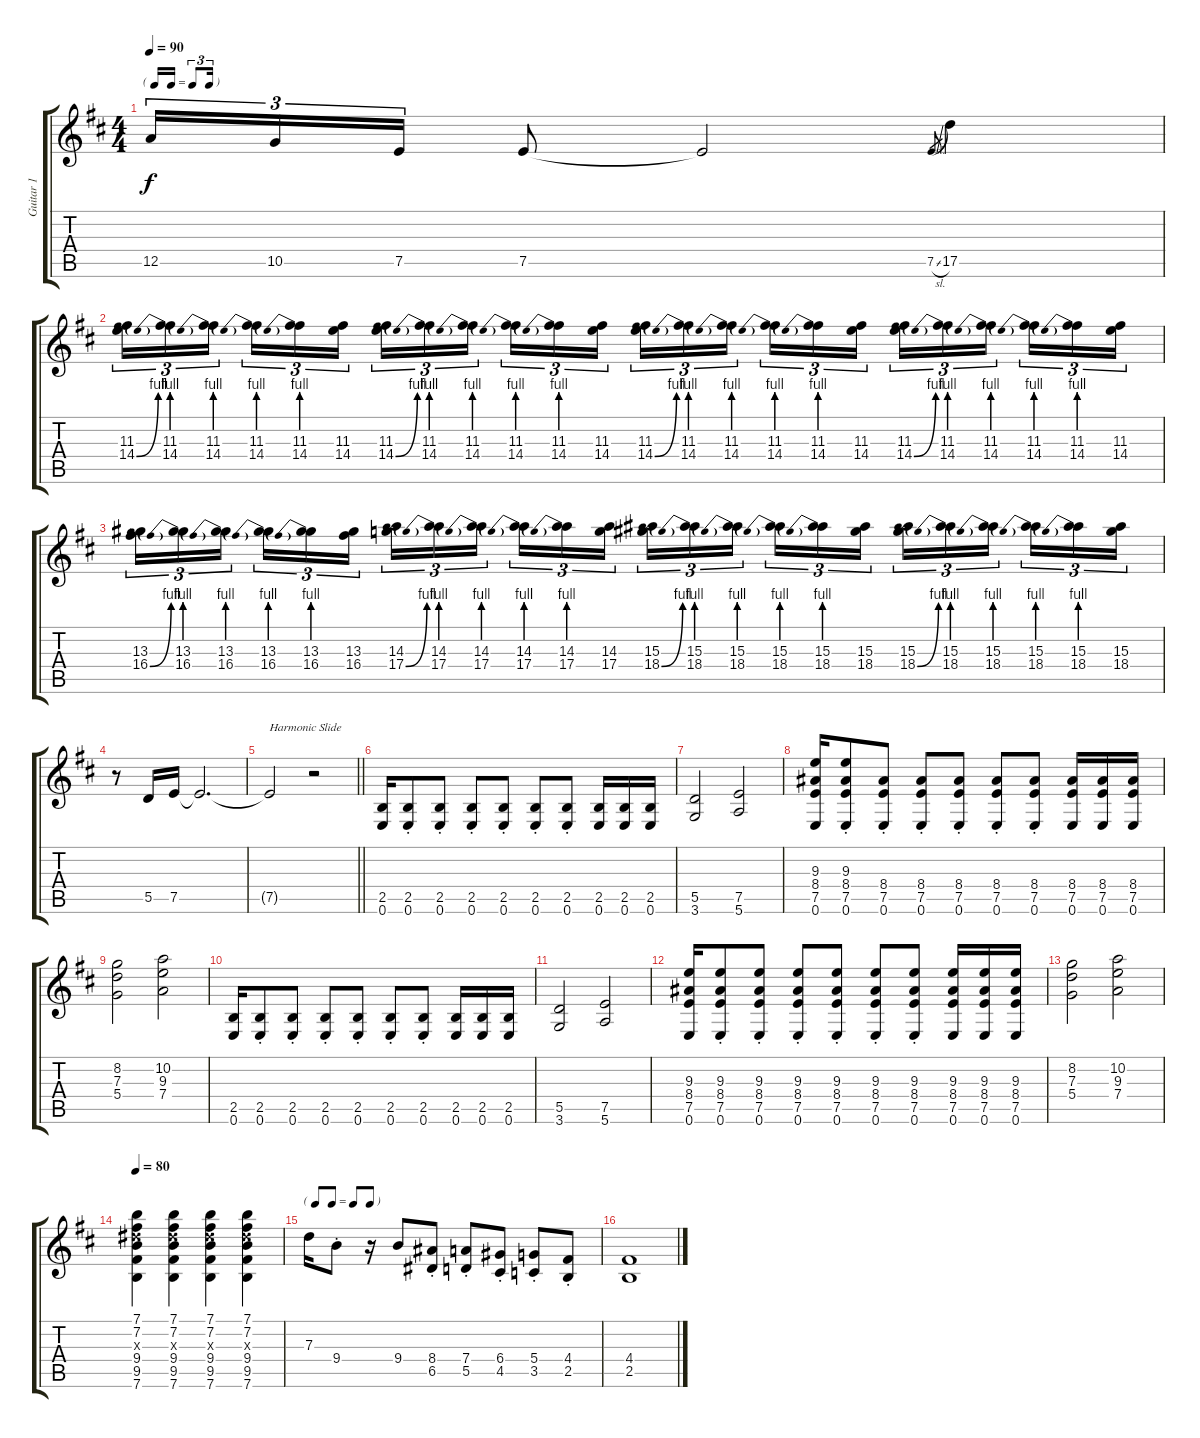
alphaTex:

\track ("Guitar 1" "Guitar 1") {instrument overdrivenguitar}
\staff {score tabs}
\tuning (E4 B3 G3 D3 A2 E2) {hide}
\ts (4 4)
\tf triplet16th
\tempo 90
\clef g2
\ks d
12.5.16{tu (3 2) dy f} 10.5.16{tu (3 2)} 7.5.16{tu (3 2)} 7.5.8 7.5{t}.2 7.5{sl}.8{gr} 17.5.4 |
(11.3 14.4{be (bend 0 0 60 4)}).16{tu (3 2)} (11.3 14.4{be (prebend 0 4 60 4)}).16{tu (3 2)} (11.3 14.4{be (prebend 0 4 60 4)}).16{tu (3 2) beam splitsecondary} (11.3 14.4{be (prebend 0 4 60 4)}).16{tu (3 2)} (11.3 14.4{be (prebend 0 4 60 4)}).16{tu (3 2)} (11.3 14.4).16{tu (3 2)} (11.3 14.4{be (bend 0 0 60 4)}).16{tu (3 2)} (11.3 14.4{be (prebend 0 4 60 4)}).16{tu (3 2)} (11.3 14.4{be (prebend 0 4 60 4)}).16{tu (3 2) beam splitsecondary} (11.3 14.4{be (prebend 0 4 60 4)}).16{tu (3 2)} (11.3 14.4{be (prebend 0 4 60 4)}).16{tu (3 2)} (11.3 14.4).16{tu (3 2)} (11.3 14.4{be (bend 0 0 60 4)}).16{tu (3 2)} (11.3 14.4{be (prebend 0 4 60 4)}).16{tu (3 2)} (11.3 14.4{be (prebend 0 4 60 4)}).16{tu (3 2) beam splitsecondary} (11.3 14.4{be (prebend 0 4 60 4)}).16{tu (3 2)} (11.3 14.4{be (prebend 0 4 60 4)}).16{tu (3 2)} (11.3 14.4).16{tu (3 2)} (11.3 14.4{be (bend 0 0 60 4)}).16{tu (3 2)} (11.3 14.4{be (prebend 0 4 60 4)}).16{tu (3 2)} (11.3 14.4{be (prebend 0 4 60 4)}).16{tu (3 2) beam splitsecondary} (11.3 14.4{be (prebend 0 4 60 4)}).16{tu (3 2)} (11.3 14.4{be (prebend 0 4 60 4)}).16{tu (3 2)} (11.3 14.4).16{tu (3 2)} |
(13.3 16.4{be (bend 0 0 60 4)}).16{tu (3 2)} (13.3 16.4{be (prebend 0 4 60 4)}).16{tu (3 2)} (13.3 16.4{be (prebend 0 4 60 4)}).16{tu (3 2) beam splitsecondary} (13.3 16.4{be (prebend 0 4 60 4)}).16{tu (3 2)} (13.3 16.4{be (prebend 0 4 60 4)}).16{tu (3 2)} (13.3 16.4).16{tu (3 2)} (14.3 17.4{be (bend 0 0 60 4)}).16{tu (3 2)} (14.3 17.4{be (prebend 0 4 60 4)}).16{tu (3 2)} (14.3 17.4{be (prebend 0 4 60 4)}).16{tu (3 2) beam splitsecondary} (14.3 17.4{be (prebend 0 4 60 4)}).16{tu (3 2)} (14.3 17.4{be (prebend 0 4 60 4)}).16{tu (3 2)} (14.3 17.4).16{tu (3 2)} (15.3 18.4{be (bend 0 0 60 4)}).16{tu (3 2)} (15.3 18.4{be (prebend 0 4 60 4)}).16{tu (3 2)} (15.3 18.4{be (prebend 0 4 60 4)}).16{tu (3 2) beam splitsecondary} (15.3 18.4{be (prebend 0 4 60 4)}).16{tu (3 2)} (15.3 18.4{be (prebend 0 4 60 4)}).16{tu (3 2)} (15.3 18.4).16{tu (3 2)} (15.3 18.4{be (bend 0 0 60 4)}).16{tu (3 2)} (15.3 18.4{be (prebend 0 4 60 4)}).16{tu (3 2)} (15.3 18.4{be (prebend 0 4 60 4)}).16{tu (3 2) beam splitsecondary} (15.3 18.4{be (prebend 0 4 60 4)}).16{tu (3 2)} (15.3 18.4{be (prebend 0 4 60 4)}).16{tu (3 2)} (15.3 18.4).16{tu (3 2)} |
r.8 5.5.16 7.5.16 7.5{t}.2{d} |
\barLineRight lightlight
7.5{t}.2{txt "Harmonic Slide"} r.2 |
(2.5 0.6).16 (2.5{st} 0.6{st}).8 (2.5{st} 0.6{st}).8 (2.5{st} 0.6{st}).8 (2.5{st} 0.6{st}).8 (2.5{st} 0.6{st}).8 (2.5{st} 0.6{st}).8 (2.5 0.6).16 (2.5 0.6).16 (2.5 0.6).16 |
(5.5 3.6).2 (7.5 5.6).2 |
(9.3 8.4 7.5 0.6).16 (9.3{st} 8.4{st} 7.5{st} 0.6{st}).8 (8.4{st} 7.5{st} 0.6{st}).8 (8.4{st} 7.5{st} 0.6{st}).8 (8.4{st} 7.5{st} 0.6{st}).8 (8.4{st} 7.5{st} 0.6{st}).8 (8.4{st} 7.5{st} 0.6{st}).8 (8.4 7.5 0.6).16 (8.4 7.5 0.6).16 (8.4 7.5 0.6).16 |
(8.2 7.3 5.4).2 (10.2 9.3 7.4).2 |
(2.5 0.6).16 (2.5{st} 0.6{st}).8 (2.5{st} 0.6{st}).8 (2.5{st} 0.6{st}).8 (2.5{st} 0.6{st}).8 (2.5{st} 0.6{st}).8 (2.5{st} 0.6{st}).8 (2.5 0.6).16 (2.5 0.6).16 (2.5 0.6).16 |
(5.5 3.6).2 (7.5 5.6).2 |
(9.3 8.4 7.5 0.6).16 (9.3{st} 8.4{st} 7.5{st} 0.6{st}).8 (9.3{st} 8.4{st} 7.5{st} 0.6{st}).8 (9.3{st} 8.4{st} 7.5{st} 0.6{st}).8 (9.3{st} 8.4{st} 7.5{st} 0.6{st}).8 (9.3{st} 8.4{st} 7.5{st} 0.6{st}).8 (9.3{st} 8.4{st} 7.5{st} 0.6{st}).8 (9.3 8.4 7.5 0.6).16 (9.3 8.4 7.5 0.6).16 (9.3 8.4 7.5 0.6).16 |
(8.2 7.3 5.4).2 (10.2 9.3 7.4).2 |
\tempo 80
(7.1 7.2 8.3{x} 9.4 9.5 7.6).4 (7.1 7.2 8.3{x} 9.4 9.5 7.6).4 (7.1 7.2 8.3{x} 9.4 9.5 7.6).4 (7.1 7.2 8.3{x} 9.4 9.5 7.6).4 |
\tf none
7.3.16 9.4{st}.8 r.16 9.4.8 (8.4{st} 6.5{st}).8 (7.4{st} 5.5{st}).8 (6.4{st} 4.5{st}).8 (5.4{st} 3.5{st}).8 (4.4{st} 2.5{st}).8 |
(4.4 2.5).1
